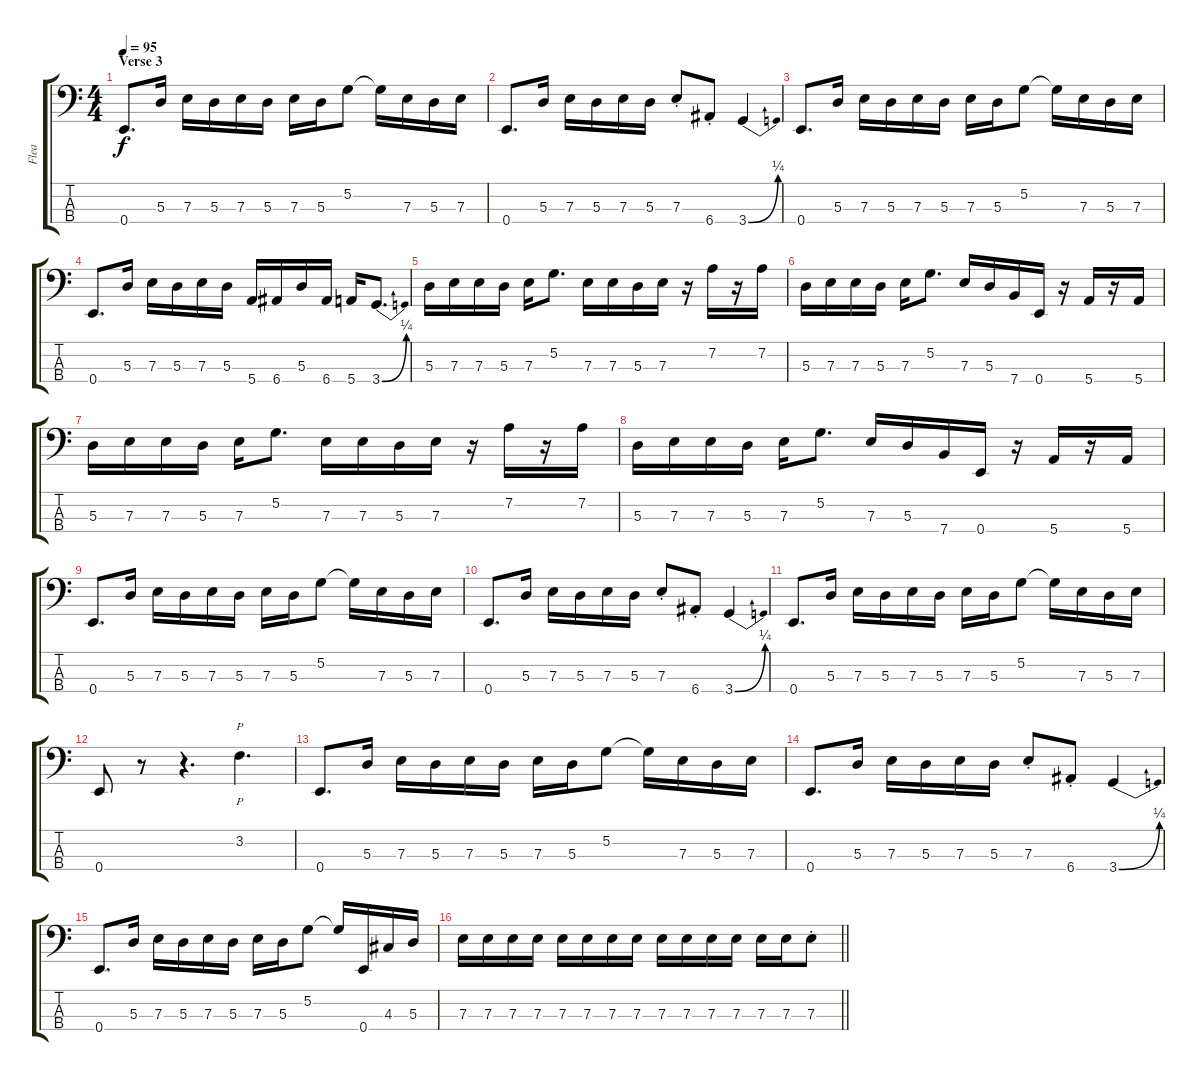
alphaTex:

\track ("Flea " "Flea ") {instrument electricbassfinger}
\staff {score tabs}
\tuning (G2 D2 A1 E1) {hide}
\ts (4 4)
\section ("" "Verse 3")
\tempo 95
\clef f4
\ks c
0.4.8{d dy f} 5.3.16 7.3.16 5.3.16 7.3.16 5.3.16 7.3.16 5.3.16 5.2.8 5.2{t}.16 7.3.16 5.3.16 7.3.16 |
0.4.8{d} 5.3.16 7.3.16 5.3.16 7.3.16 5.3.16 7.3{st}.8 6.4{st}.8 3.4{be (bend 0 0 60 1)}.4 |
0.4.8{d} 5.3.16 7.3.16 5.3.16 7.3.16 5.3.16 7.3.16 5.3.16 5.2.8 5.2{t}.16 7.3.16 5.3.16 7.3.16 |
0.4.8{d} 5.3.16 7.3.16 5.3.16 7.3.16 5.3.16 5.4.16 6.4.16 5.3.16 6.4.16 5.4.16 3.4{be (bend 0 0 60 1)}.8{d} |
5.3.16 7.3.16 7.3.16 5.3.16 7.3.16 5.2.8{d} 7.3.16 7.3.16 5.3.16 7.3.16 r.16 7.2.16 r.16 7.2.16 |
5.3.16 7.3.16 7.3.16 5.3.16 7.3.16 5.2.8{d} 7.3.16 5.3.16 7.4.16 0.4.16 r.16 5.4.16 r.16 5.4.16 |
5.3.16 7.3.16 7.3.16 5.3.16 7.3.16 5.2.8{d} 7.3.16 7.3.16 5.3.16 7.3.16 r.16 7.2.16 r.16 7.2.16 |
5.3.16 7.3.16 7.3.16 5.3.16 7.3.16 5.2.8{d} 7.3.16 5.3.16 7.4.16 0.4.16 r.16 5.4.16 r.16 5.4.16 |
0.4.8{d} 5.3.16 7.3.16 5.3.16 7.3.16 5.3.16 7.3.16 5.3.16 5.2.8 5.2{t}.16 7.3.16 5.3.16 7.3.16 |
0.4.8{d} 5.3.16 7.3.16 5.3.16 7.3.16 5.3.16 7.3{st}.8 6.4{st}.8 3.4{be (bend 0 0 60 1)}.4 |
0.4.8{d} 5.3.16 7.3.16 5.3.16 7.3.16 5.3.16 7.3.16 5.3.16 5.2.8 5.2{t}.16 7.3.16 5.3.16 7.3.16 |
0.4.8 r.8 r.4{d} 3.2.4{p d instrument slapbass1} |
0.4.8{d instrument electricbassfinger} 5.3.16 7.3.16 5.3.16 7.3.16 5.3.16 7.3.16 5.3.16 5.2.8 5.2{t}.16 7.3.16 5.3.16 7.3.16 |
0.4.8{d} 5.3.16 7.3.16 5.3.16 7.3.16 5.3.16 7.3{st}.8 6.4{st}.8 3.4{be (bend 0 0 60 1)}.4 |
0.4.8{d} 5.3.16 7.3.16 5.3.16 7.3.16 5.3.16 7.3.16 5.3.16 5.2.8 5.2{t}.16 0.4.16 4.3.16 5.3.16 |
\barLineRight lightlight
7.3.16 7.3.16 7.3.16 7.3.16 7.3.16 7.3.16 7.3.16 7.3.16 7.3.16 7.3.16 7.3.16 7.3.16 7.3.16 7.3.16 7.3{st}.8
